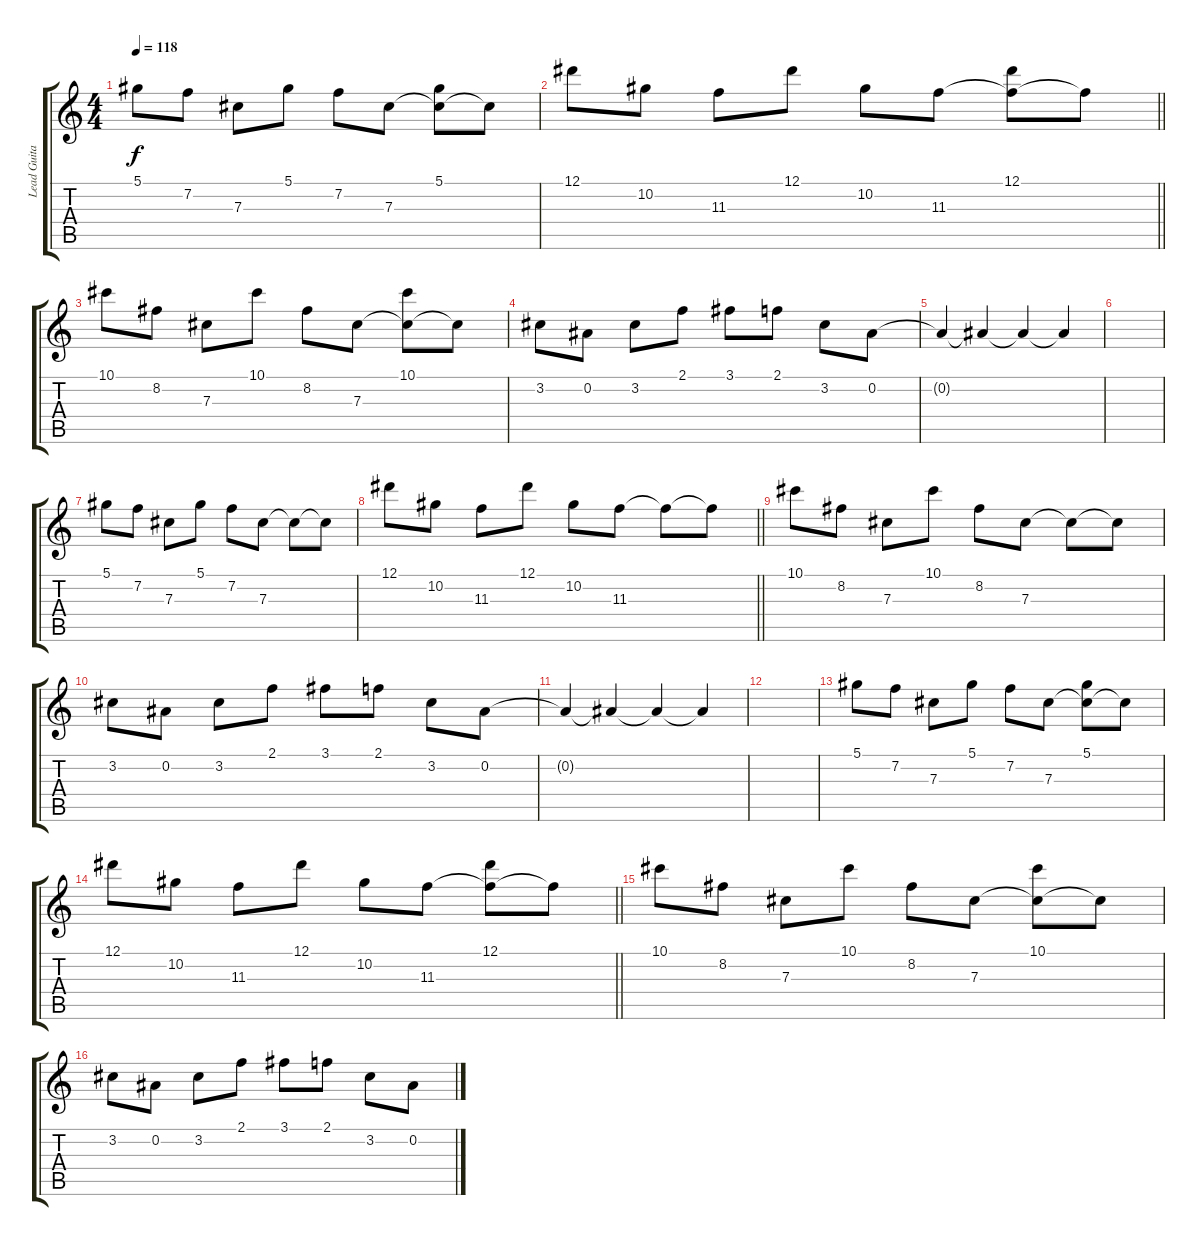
\track ("Lead Guitar" "Lead Guita") {instrument electricguitarclean}
\staff {score tabs}
\tuning (Eb4 Bb3 Gb3 Db3 Ab2 Db2) {hide}
\ts (4 4)
\tempo 118
\clef g2
\ks c
5.1.8{dy f} 7.2.8 7.3.8 5.1.8 7.2.8 7.3.8 (5.1 7.3{t}).8 7.3{t}.8 |
\barLineRight lightlight
12.1.8 10.2.8 11.3.8 12.1.8 10.2.8 11.3.8 (12.1 11.3{t}).8 11.3{t}.8 |
10.1.8 8.2.8 7.3.8 10.1.8 8.2.8 7.3.8 (10.1 7.3{t}).8 7.3{t}.8 |
3.2.8 0.2.8 3.2.8 2.1.8 3.1.8 2.1.8 3.2.8 0.2.8 |
0.2{t}.4 0.2{t}.4 0.2{t}.4 0.2{t}.4 |
|
5.1.8 7.2.8 7.3.8 5.1.8 7.2.8 7.3.8 7.3{t}.8 7.3{t}.8 |
\barLineRight lightlight
12.1.8 10.2.8 11.3.8 12.1.8 10.2.8 11.3.8 11.3{t}.8 11.3{t}.8 |
10.1.8 8.2.8 7.3.8 10.1.8 8.2.8 7.3.8 7.3{t}.8 7.3{t}.8 |
3.2.8 0.2.8 3.2.8 2.1.8 3.1.8 2.1.8 3.2.8 0.2.8 |
0.2{t}.4 0.2{t}.4 0.2{t}.4 0.2{t}.4 |
|
5.1.8 7.2.8 7.3.8 5.1.8 7.2.8 7.3.8 (5.1 7.3{t}).8 7.3{t}.8 |
\barLineRight lightlight
12.1.8 10.2.8 11.3.8 12.1.8 10.2.8 11.3.8 (12.1 11.3{t}).8 11.3{t}.8 |
10.1.8 8.2.8 7.3.8 10.1.8 8.2.8 7.3.8 (10.1 7.3{t}).8 7.3{t}.8 |
3.2.8 0.2.8 3.2.8 2.1.8 3.1.8 2.1.8 3.2.8 0.2.8
